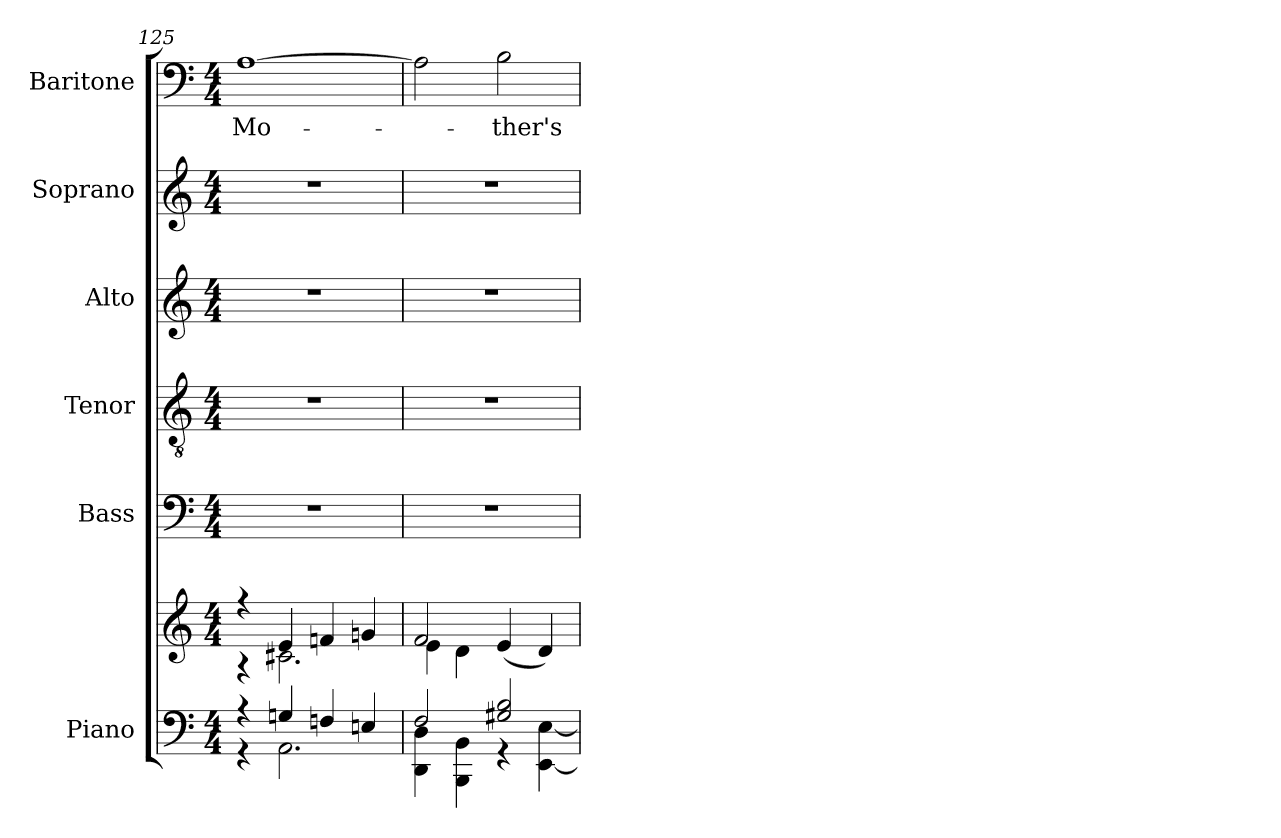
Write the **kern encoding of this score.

**kern	**kern	**kern	**kern	**kern	**kern	**kern	**text
*part6	*part6	*part5	*part4	*part3	*part2	*part1	*part1
*staff7	*staff6	*staff5	*staff4	*staff3	*staff2	*staff1	*staff1
*I"Piano	*	*I"Bass	*I"Tenor	*I"Alto	*I"Soprano	*I"Baritone	*
*	*	*I'B	*I'T	*I'A	*I'S	*	*
*clefF4	*clefG2	*clefF4	*clefGv2	*clefG2	*clefG2	*clefF4	*
*k[]	*k[]	*k[]	*k[]	*k[]	*k[]	*k[]	*
*C:	*C:	*C:	*C:	*C:	*C:	*C:	*
*M4/4	*M4/4	*M4/4	*M4/4	*M4/4	*M4/4	*M4/4	*
=125	=125	=125	=125	=125	=125	=125	=125
*^	*^	*	*	*	*	*	*
!	!	!	!	!	!	!	!	!	!LO:LY:b
4r	4r	4r	4r	1r	1r	1r	1r	[1A	Mo-
4Gn/	2.AA\	4e	2.c#X\	.	.	.	.	.	.
4Fn/	.	4fn	.	.	.	.	.	.	.
4En/	.	4gn	.	.	.	.	.	.	.
=126	=126	=126	=126	=126	=126	=126	=126	=126	=126
2F/	4DD\ 4D\	2f	4e\	1r	1r	1r	1r	2A]	.
.	4BBB\ 4BB\	.	4d\	.	.	.	.	.	.
!	!	!	!	!	!	!	!	!	!LO:LY:b
2G#X/ 2B/	4r	2ryy	(<4e/	.	.	.	.	2B	ther's
.	[4EE\ [4E\	.	4d/)	.	.	.	.	.	.
*v	*v	*	*	*	*	*	*	*	*
*	*v	*v	*	*	*	*	*	*
=	=	=	=	=	=	=	=
*-	*-	*-	*-	*-	*-	*-	*-
